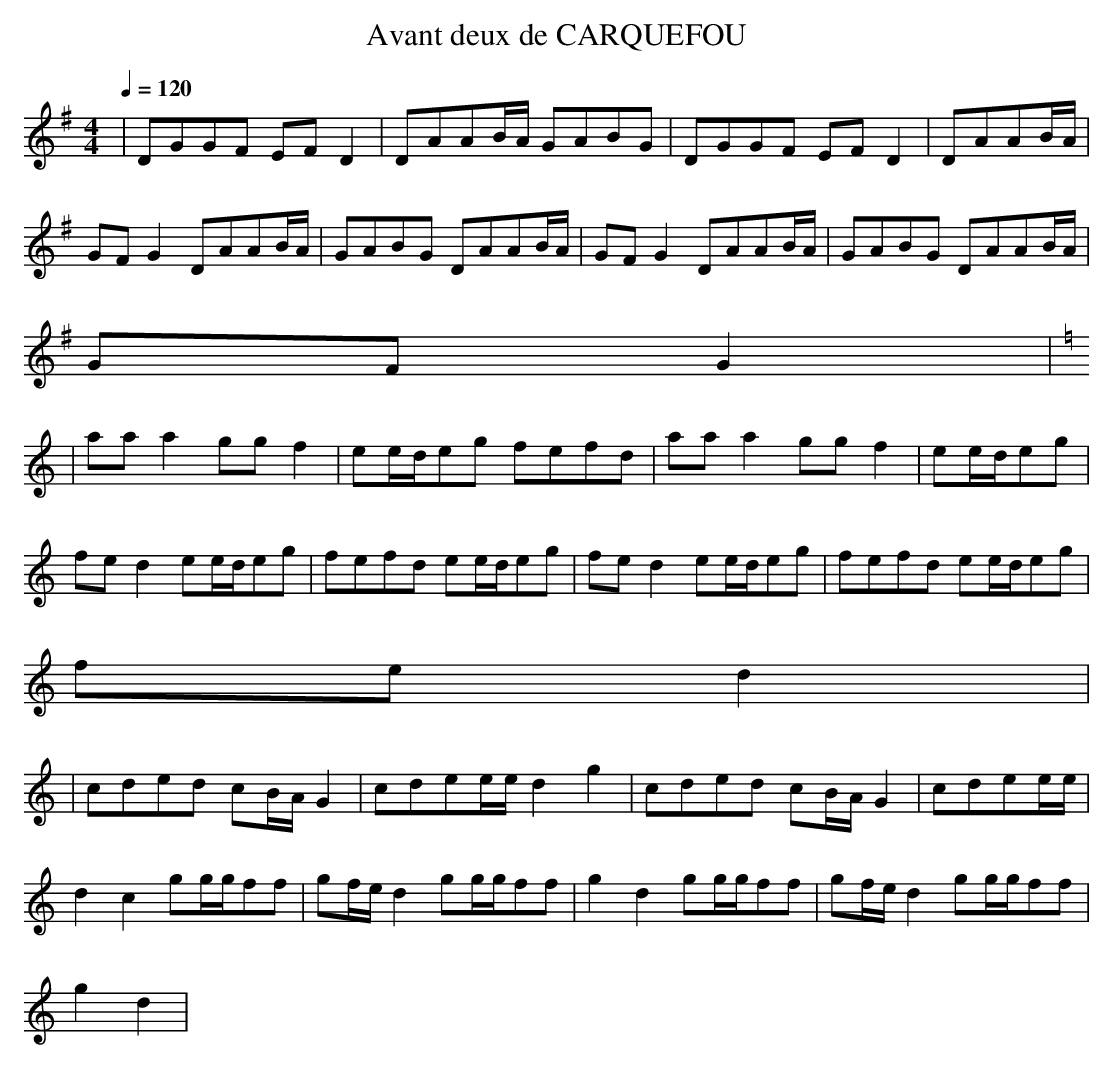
X:1
T:Avant deux de CARQUEFOU
M:4/4
L:1/8
Q:1/4=120
K:G
|DGGF EFD2|DAAB/2A/2 GABG|DGGF EFD2|DAAB/2A/2|
GFG2 DAAB/2A/2|GABG DAAB/2A/2|GFG2 DAAB/2A/2|GABG DAAB/2A/2|
GFG2|
K:C
|aaa2 ggf2|ee/2d/2eg fefd|aaa2 ggf2|ee/2d/2eg|
fed2 ee/2d/2eg|fefd ee/2d/2eg|fed2 ee/2d/2eg|fefd ee/2d/2eg|
fed2|
|cded cB/2A/2G2|cdee/2e/2 d2g2|cded cB/2A/2G2|cdee/2e/2|
d2c2 gg/2g/2ff|gf/2e/2d2 gg/2g/2ff|g2d2 gg/2g/2ff|gf/2e/2d2 gg/2g/2ff|
g2d2|
